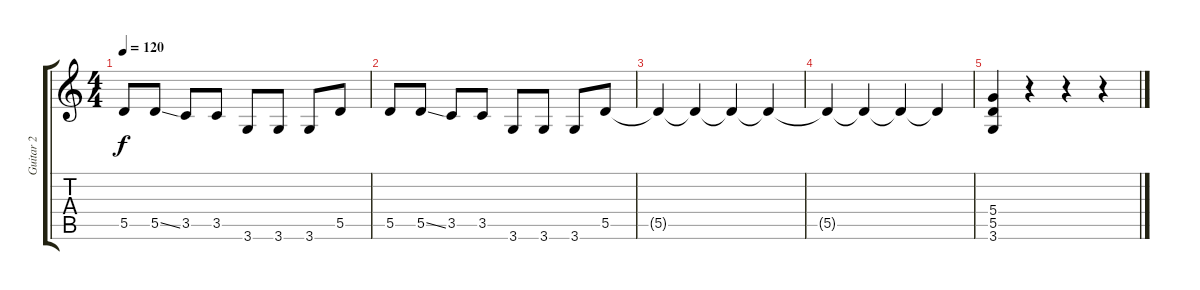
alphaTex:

\track ("Guitar 2" "Guitar 2") {instrument electricguitarmuted}
\staff {score tabs}
\tuning (E4 B3 G3 D3 A2 E2) {hide}
\ts (4 4)
\tempo 120
\clef g2
\ks c
5.5.8{dy f} 5.5{ss}.8 3.5.8 3.5.8 3.6.8 3.6.8 3.6.8 5.5.8 |
5.5.8 5.5{ss}.8 3.5.8 3.5.8 3.6.8 3.6.8 3.6.8 5.5.8 |
5.5{t}.4 5.5{t}.4 5.5{t}.4 5.5{t}.4 |
5.5{t}.4 5.5{t}.4 5.5{t}.4 5.5{t}.4 |
(5.4 5.5 3.6).4 r.4 r.4 r.4
